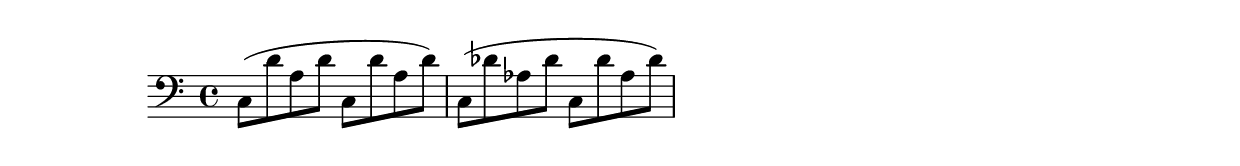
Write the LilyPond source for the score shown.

\version "2.19.21"

\header {
  texidoc = "Slur shaping is not adapted to accommodate objects
towards the edges of slur.  Said objects are thus ignored,
which should make the slur in this regtest flat.  Objects towards
the edges are not, however, ignored in the slur scoring.
"
}

\relative {
  \clef bass
  c8( d' a d c, d' a d)
  c,8( des' as des c, des' as des) |
}
